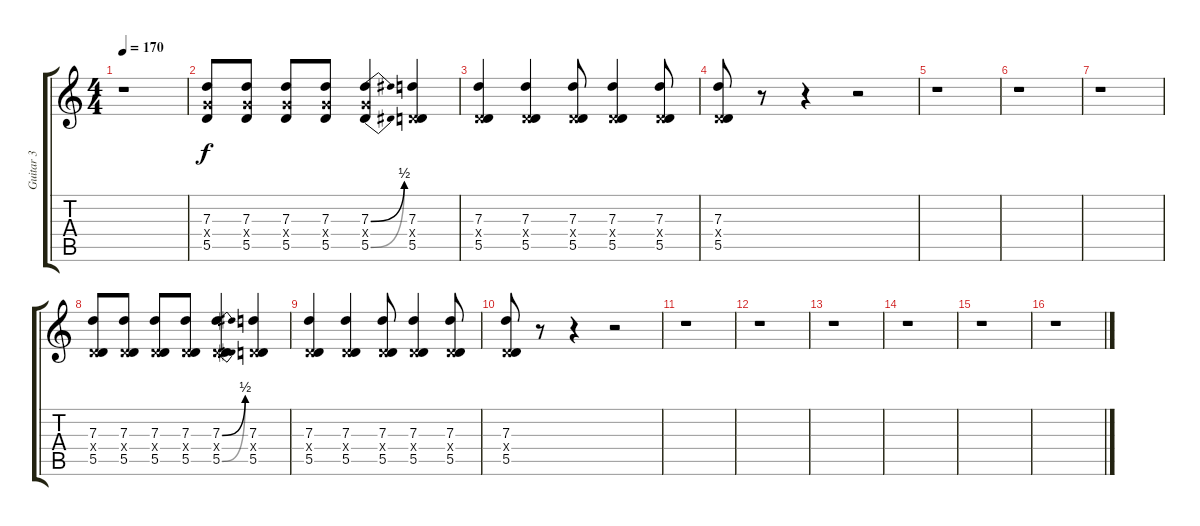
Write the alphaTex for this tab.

\track ("Guitar 3" "Guitar 3") {instrument distortionguitar}
\staff {score tabs}
\tuning (E4 B3 G3 D3 A2 D2) {hide}
\ts (4 4)
\tempo 170
\clef g2
\ks c
r.1{dy f} |
(7.3 5.4{x} 5.5).8 (7.3 5.4{x} 5.5).8 (7.3 5.4{x} 5.5).8 (7.3 5.4{x} 5.5).8 (7.3{be (bend 0 0 60 2)} 5.4{x} 5.5{be (bend 0 0 60 2)}).4 (7.3 0.4{x} 5.5).4 |
(7.3 0.4{x} 5.5).4 (7.3 0.4{x} 5.5).4 (7.3 0.4{x} 5.5).8 (7.3 0.4{x} 5.5).4 (7.3 0.4{x} 5.5).8 |
(7.3 0.4{x} 5.5).8 r.8 r.4 r.2 |
r.1 |
r.1 |
r.1 |
(7.3 0.4{x} 5.5).8 (7.3 0.4{x} 5.5).8 (7.3 0.4{x} 5.5).8 (7.3 0.4{x} 5.5).8 (7.3{be (bend 0 0 60 2)} 0.4{x} 5.5{be (bend 0 0 60 2)}).4 (7.3 0.4{x} 5.5).4 |
(7.3 0.4{x} 5.5).4 (7.3 0.4{x} 5.5).4 (7.3 0.4{x} 5.5).8 (7.3 0.4{x} 5.5).4 (7.3 0.4{x} 5.5).8 |
(7.3 0.4{x} 5.5).8 r.8 r.4 r.2 |
r.1 |
r.1 |
r.1 |
r.1 |
r.1 |
r.1
